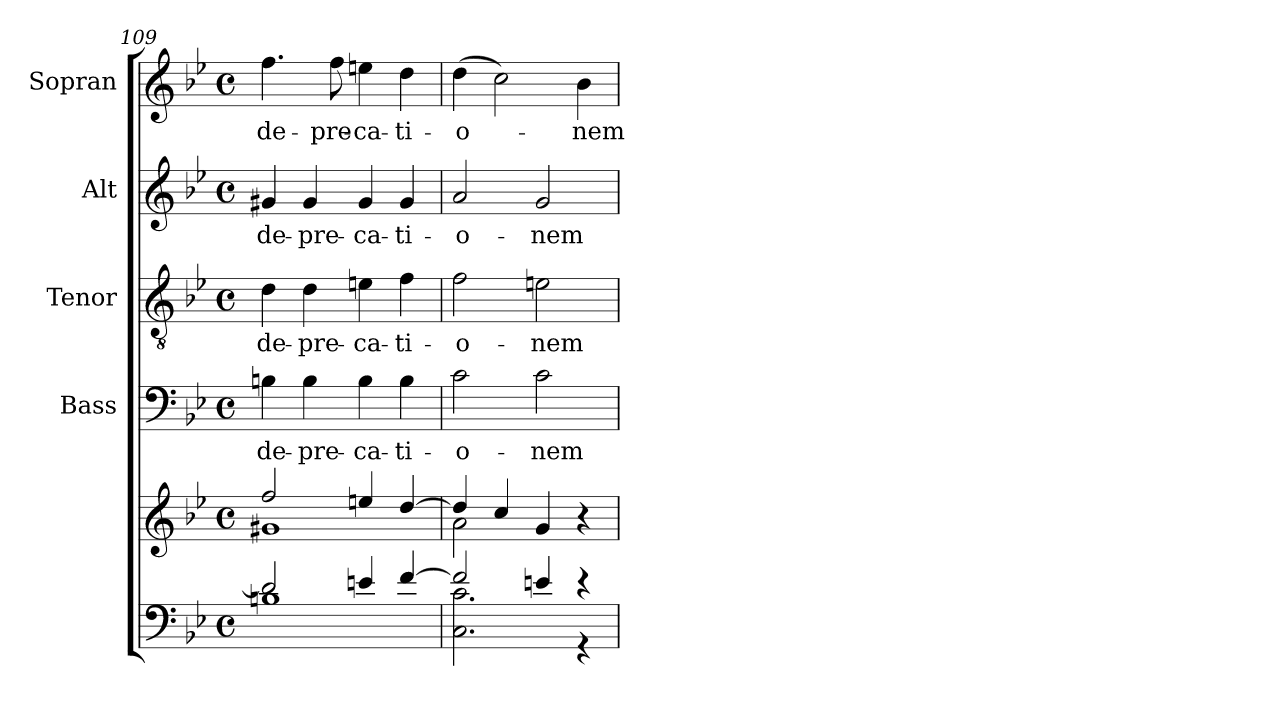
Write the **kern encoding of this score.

**kern	**kern	**kern	**text	**kern	**text	**kern	**text	**kern	**text
*part5	*part5	*part4	*part4	*part3	*part3	*part2	*part2	*part1	*part1
*staff6	*staff5	*staff4	*staff4	*staff3	*staff3	*staff2	*staff2	*staff1	*staff1
*	*	*I"Bass	*	*I"Tenor	*	*I"Alt	*	*I"Sopran	*
*	*	*I'B.	*	*I'T.	*	*I'A.	*	*I'S.	*
!!LO:PB:g=z
*clefF4	*clefG2	*clefF4	*	*clefGv2	*	*clefG2	*	*clefG2	*
*k[b-e-]	*k[b-e-]	*k[b-e-]	*	*k[b-e-]	*	*k[b-e-]	*	*k[b-e-]	*
*B-:	*B-:	*B-:	*	*B-:	*	*B-:	*	*B-:	*
*M4/4	*M4/4	*M4/4	*	*M4/4	*	*M4/4	*	*M4/4	*
*met(c)	*met(c)	*met(c)	*	*met(c)	*	*met(c)	*	*met(c)	*
=109	=109	=109	=109	=109	=109	=109	=109	=109	=109
*^	*^	*	*	*	*	*	*	*	*
!	!	!	!	!	!LO:LY:b	!	!LO:LY:b	!	!LO:LY:b	!	!LO:LY:b
2d/]	1Bn	2ff/	1g#X	4Bn\	de-	4d\	de-	4g#X/	de-	4.ff\	de-
!	!	!	!	!	!LO:LY:b	!	!LO:LY:b	!	!LO:LY:b	!	!
.	.	.	.	4B\	-pre-	4d\	-pre-	4g#/	-pre-	.	.
!	!	!	!	!	!	!	!	!	!	!	!LO:LY:b
.	.	.	.	.	.	.	.	.	.	8ff\	-pre-
!	!	!	!	!	!LO:LY:b	!	!LO:LY:b	!	!LO:LY:b	!	!LO:LY:b
4en/	.	4een/	.	4B\	-ca-	4en\	-ca-	4g#/	-ca-	4een\	-ca-
!	!	!	!	!	!LO:LY:b	!	!LO:LY:b	!	!LO:LY:b	!	!LO:LY:b
[>4f/	.	[>4dd/	.	4B\	-ti-	4f\	-ti-	4g#/	-ti-	4dd\	-ti-
=110	=110	=110	=110	=110	=110	=110	=110	=110	=110	=110	=110
!	!	!	!	!	!LO:LY:b	!	!LO:LY:b	!	!LO:LY:b	!	!LO:LY:b
2f/]	2.C\ 2.c\	4dd/]	2a\	2c\	-o-	2f\	-o-	2a/	-o-	(>4dd\	-o-
.	.	4cc/	.	.	.	.	.	.	.	2cc\)	.
!	!	!	!	!	!LO:LY:b	!	!LO:LY:b	!	!LO:LY:b	!	!
4en/	.	4g/	2ryy	2c\	-nem	2en\	-nem	2g/	-nem	.	.
!	!	!	!	!	!	!	!	!	!	!	!LO:LY:b
4r	4r	4r	.	.	.	.	.	.	.	4b-\	-nem
*v	*v	*	*	*	*	*	*	*	*	*	*
*	*v	*v	*	*	*	*	*	*	*	*
=	=	=	=	=	=	=	=	=	=
*-	*-	*-	*-	*-	*-	*-	*-	*-	*-
